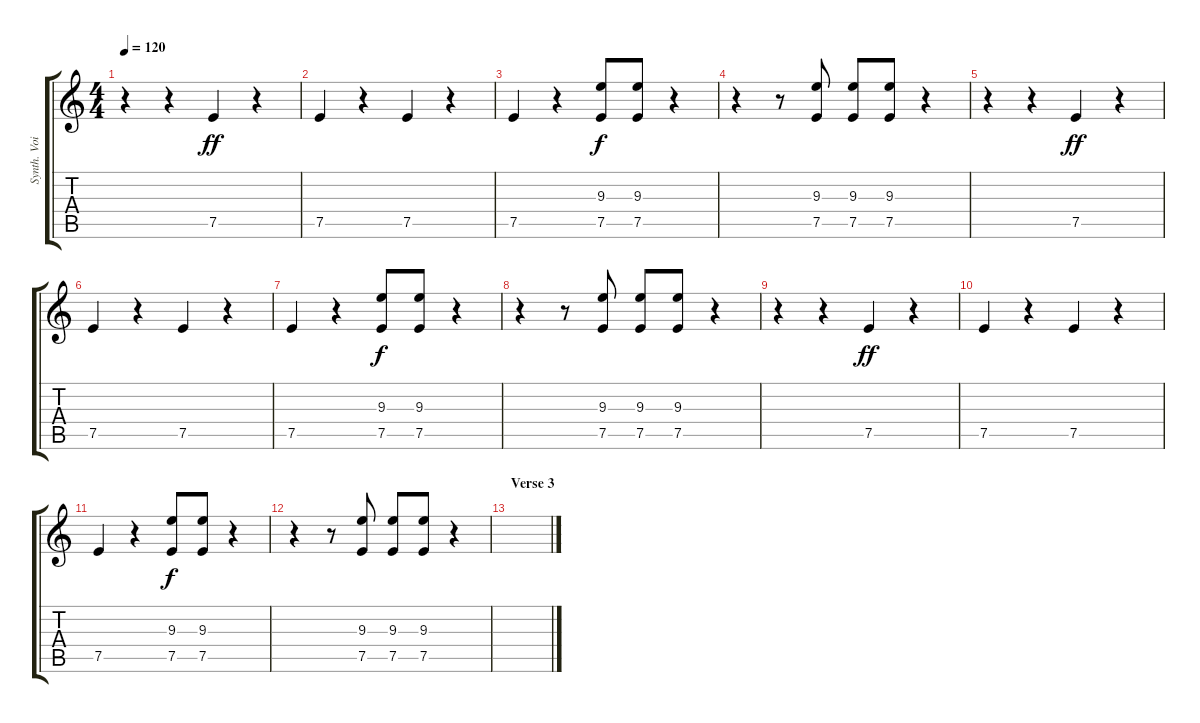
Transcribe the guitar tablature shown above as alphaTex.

\track ("Synth. Voice" "Synth. Voi") {instrument distortionguitar}
\staff {score tabs}
\tuning (E4 B3 G3 D3 A2 E2) {hide}
\ts (4 4)
\tempo 120
\clef g2
\ks c
r.4{dy f} r.4 7.5.4{dy ff} r.4 |
7.5.4 r.4 7.5.4 r.4 |
7.5.4 r.4 (9.3 7.5).8{dy f} (9.3 7.5).8 r.4 |
r.4 r.8 (9.3 7.5).8 (9.3 7.5).8 (9.3 7.5).8 r.4 |
r.4 r.4 7.5.4{dy ff} r.4 |
7.5.4 r.4 7.5.4 r.4 |
7.5.4 r.4 (9.3 7.5).8{dy f} (9.3 7.5).8 r.4 |
r.4 r.8 (9.3 7.5).8 (9.3 7.5).8 (9.3 7.5).8 r.4 |
r.4 r.4 7.5.4{dy ff} r.4 |
7.5.4 r.4 7.5.4 r.4 |
7.5.4 r.4 (9.3 7.5).8{dy f} (9.3 7.5).8 r.4 |
r.4 r.8 (9.3 7.5).8 (9.3 7.5).8 (9.3 7.5).8 r.4 |
\section ("" "Verse 3")
